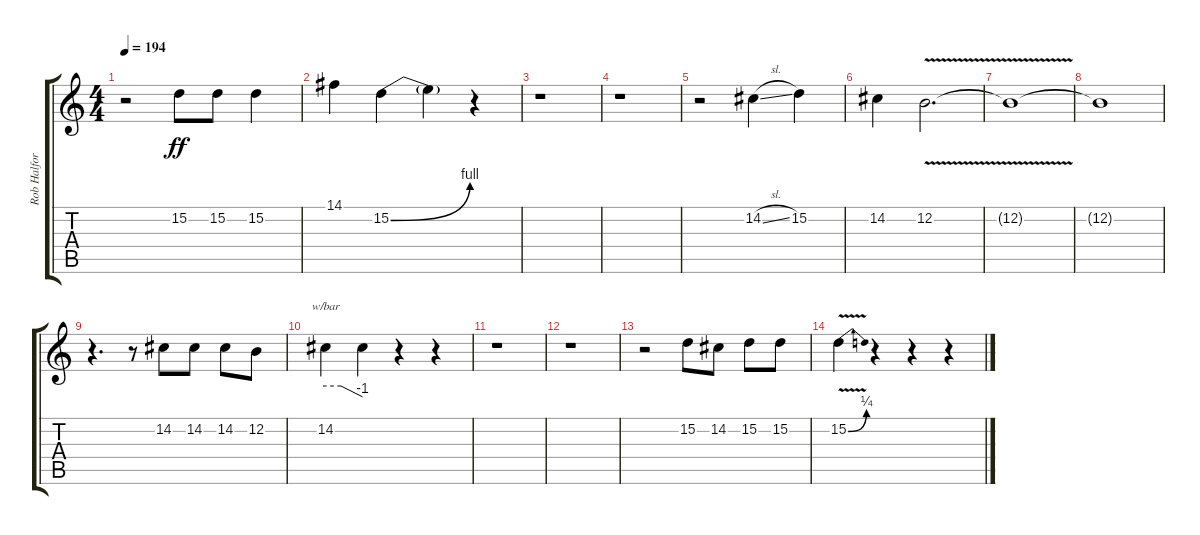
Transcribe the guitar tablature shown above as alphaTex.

\track ("Rob Halford" "Rob Halfor") {instrument violin}
\staff {score tabs}
\tuning (E4 B3 G3 D3 A2 E2) {hide}
\ts (4 4)
\tempo 194
\clef g2
\ks c
r.2{dy ff} 15.2.8 15.2.8 15.2.4 |
14.1.4 15.2{be (bend 0 0 60 4)}.4 15.2{t}.4 r.4 |
r.1 |
r.1 |
r.2 14.2{sl}.4 15.2.4 |
14.2.4 12.2{v}.2{d} |
12.2{t}.1 |
12.2{t}.1 |
r.4{d} r.8 14.2.8 14.2.8 14.2.8 12.2.8 |
14.2.4{tbe (custom default 0 0 25 0 60 -4)} 14.2{t}.4 r.4 r.4 |
r.1 |
r.1 |
r.2 15.2.8 14.2.8 15.2.8 15.2.8 |
15.2{be (bend 0 0 60 1) v}.4 r.4 r.4 r.4
